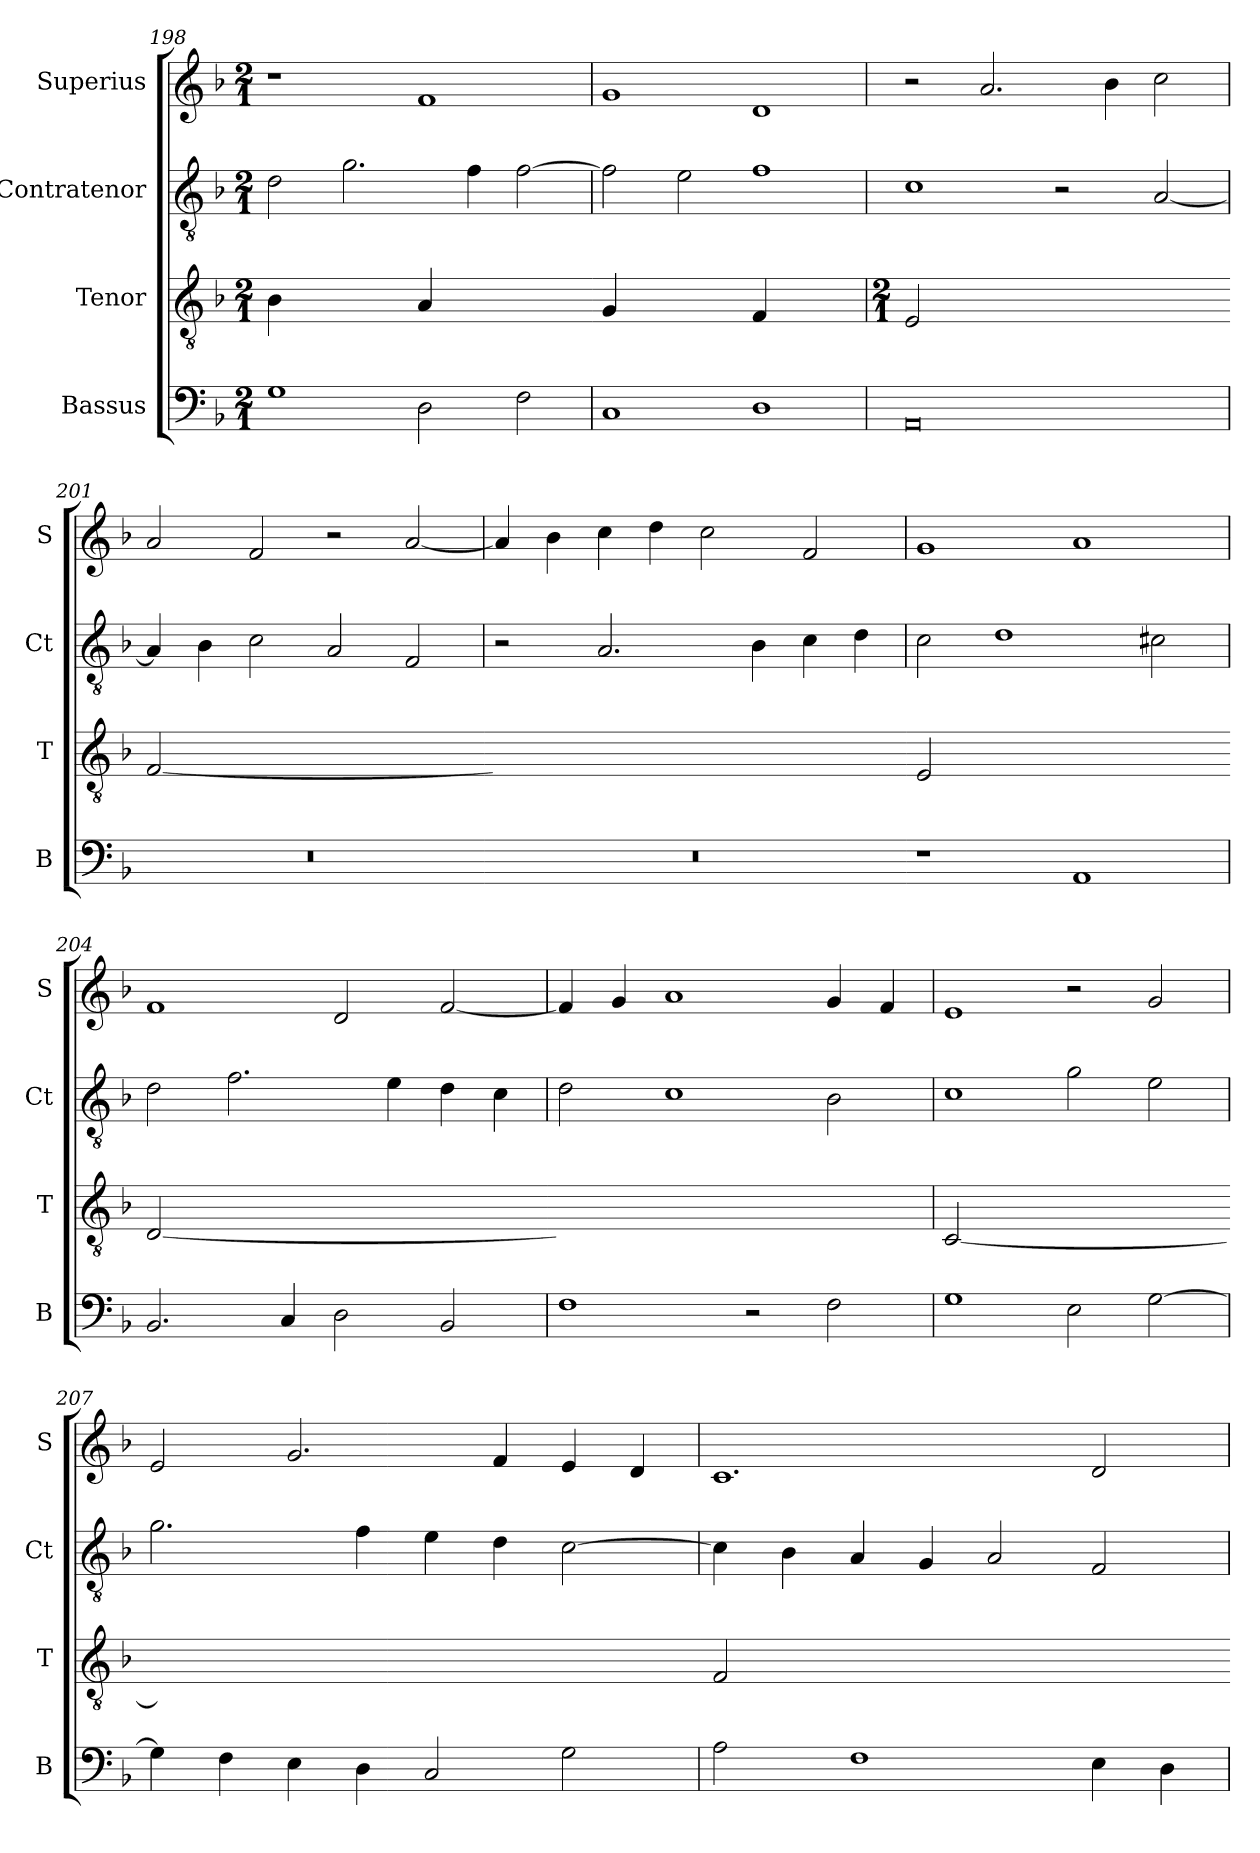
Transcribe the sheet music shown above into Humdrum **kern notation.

**kern	**kern	**kern	**kern
*part4	*part3	*part2	*part1
*staff4	*staff3	*staff2	*staff1
*I"Bassus	*I"Tenor	*I"Contratenor	*I"Superius
*I'B	*I'T	*I'Ct	*I'S
*clefF4	*clefGv2	*clefGv2	*clefG2
*k[b-]	*k[b-]	*k[b-]	*k[b-]
*M2/1	*M2/1	*M2/1	*M2/1
=198	=198	=198	=198
!	!LO:N:vis=4	!	!
1G	1B-	2d	1r
.	.	2.g	.
!	!LO:N:vis=4	!	!
2D	1A	.	1f
.	.	4f	.
2F	.	[2f	.
=199	=199-	=199	=199
!	!LO:N:vis=4	!	!
1C	1G	2f]	1g
.	.	2e	.
!	!LO:N:vis=4	!	!
1D	1F	1f	1d
=200	=200	=200	=200
*	*M2/1	*	*
!	!LO:N:vis=2	!	!
0AA	0E	1c	2r
.	.	.	2.a
.	.	2r	.
.	.	.	4b-
.	.	[2A	2cc
=201	=201-	=201	=201
!	!LO:N:vis=2	!	!
0r	[0F	4A]	2a
.	.	4B-	.
.	.	2c	2f
.	.	2A	2r
.	.	2F	[2a
=202	=202-	=202	=202
!	!LO:N:vis=2	!	!
0r	0Fyy]	2r	4a]
.	.	.	4b-
.	.	2.A	4cc
.	.	.	4dd
.	.	.	2cc
.	.	4B-	.
.	.	4c	2f
.	.	4d	.
=203	=203-	=203	=203
!	!LO:N:vis=2	!	!
1r	0E	2c	1g
.	.	1d	.
1AA	.	.	1a
.	.	2c#X	.
=204	=204-	=204	=204
!	!LO:N:vis=2	!	!
2.BB-	[0D	2d	1f
.	.	2.f	.
4C	.	.	.
2D	.	.	2d
.	.	4e	.
2BB-	.	4d	[2f
.	.	4c	.
=205	=205-	=205	=205
!	!LO:N:vis=2	!	!
1F	0Dyy]	2d	4f]
.	.	.	4g
.	.	1c	1a
2r	.	.	.
2F	.	2B-	4g
.	.	.	4f
=206	=206	=206	=206
!	!LO:N:vis=2	!	!
1G	[0C	1c	1e
2E	.	2g	2r
[2G	.	2e	2g
=207	=207-	=207	=207
!	!LO:N:vis=2	!	!
4G]	0Cyy]	2.g	2e
4F	.	.	.
4E	.	.	2.g
4D	.	4f	.
2C	.	4e	.
.	.	4d	4f
2G	.	[2c	4e
.	.	.	4d
=208	=208-	=208	=208
!	!LO:N:vis=2	!	!
2A	0F	4c]	1.c
.	.	4B-	.
1F	.	4A	.
.	.	4G	.
.	.	2A	.
4E	.	2F	2d
4D	.	.	.
=	=-	=	=
*-	*-	*-	*-
